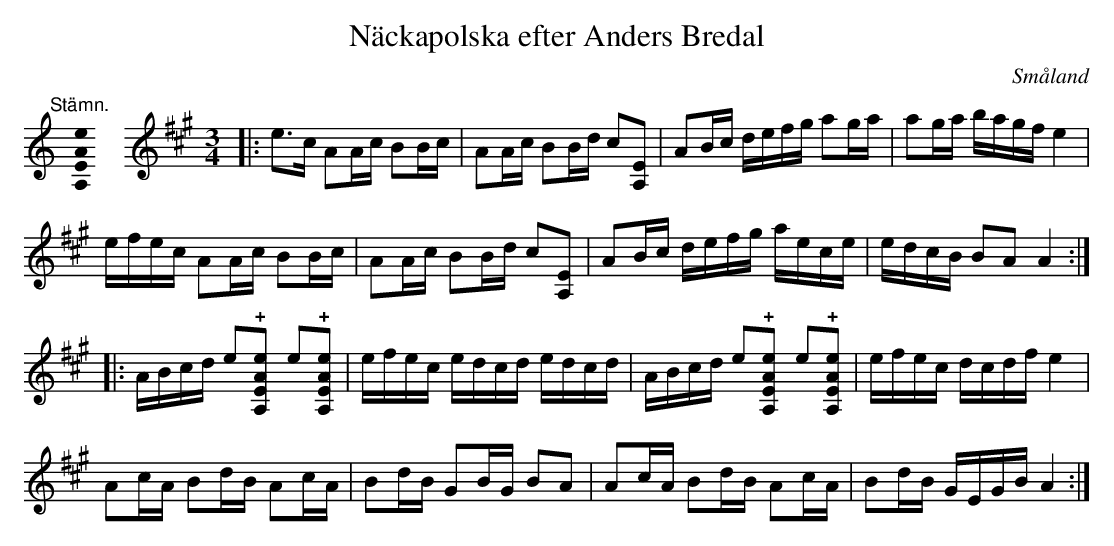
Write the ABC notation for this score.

X:1
T:Näckapolska efter Anders Bredal
O:Småland
M:none
K:A
[K:C]
"@-20,30 Stämn."[A,EAe]0 \
[K:A clef=treble] \
[M:3/4] \
L:1/8
|: e>c AA/2c/2 BB/2c/2 | AA/2c/2 BB/2d/2 c[EA,] | AB/2c/2 d/2e/2f/2g/2 ag/2a/2 | ag/2a/2 b/2a/2g/2f/2 e2 |
 e/2f/2e/2c/2 AA/2c/2 BB/2c/2 | AA/2c/2 BB/2d/2 c[EA,] | AB/2c/2 d/2e/2f/2g/2 a/2e/2c/2e/2 | e/2d/2c/2B/2 BA A2 :|
|: A/2B/2c/2d/2 e!+![A,EAe] e!+![A,EAe] | e/2f/2e/2c/2 e/2d/2c/2d/2 e/2d/2c/2d/2 | A/2B/2c/2d/2 e!+![A,EAe] e!+![A,EAe] | e/2f/2e/2c/2 d/2c/2d/2f/2 e2 |
 Ac/2A/2 Bd/2B/2 Ac/2A/2 | Bd/2B/2 GB/2G/2 BA | Ac/2A/2 Bd/2B/2 Ac/2A/2 | Bd/2B/2 G/2E/2G/2B/2 A2 :|
